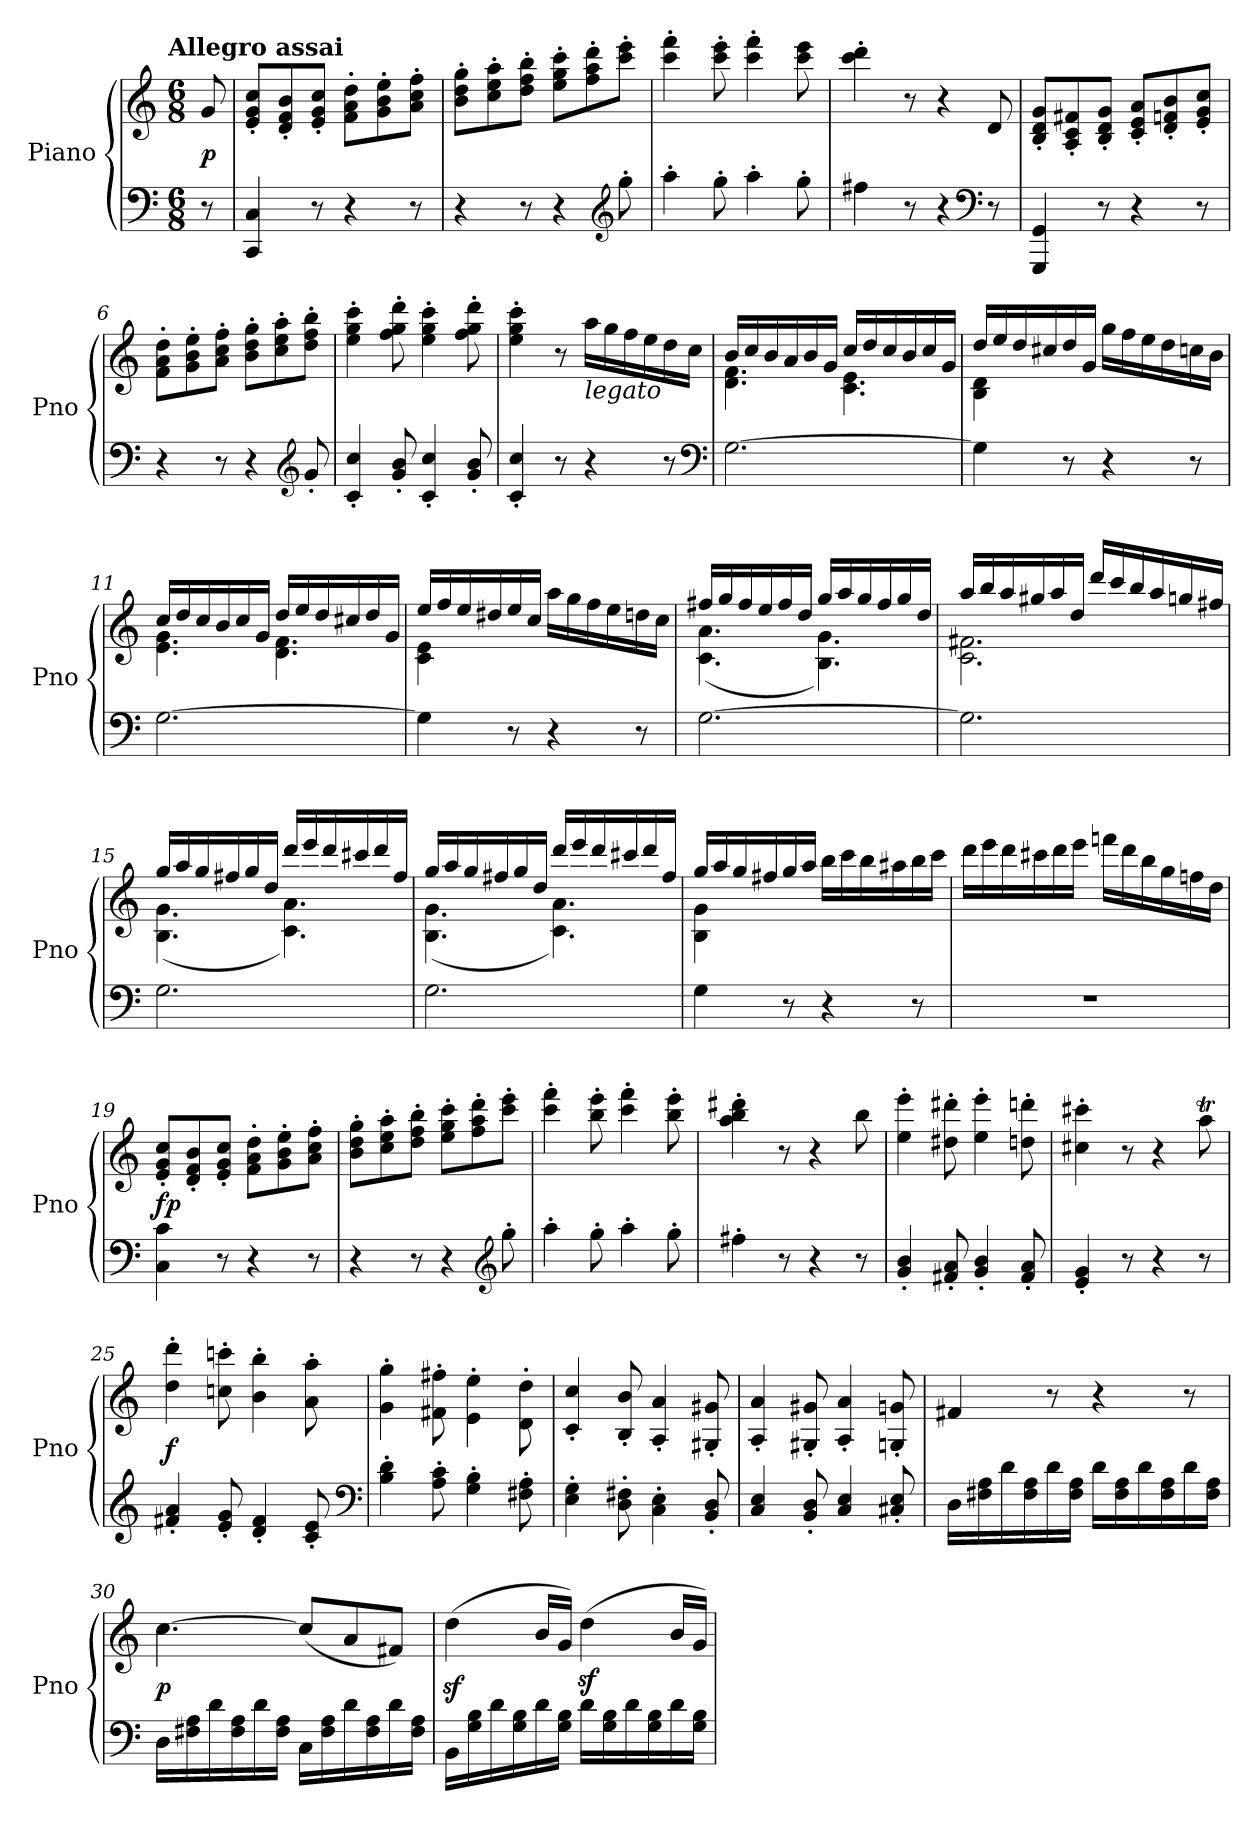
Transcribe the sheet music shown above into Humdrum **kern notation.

**kern	**kern	**dynam
*part1	*part1	*part1
*staff2	*staff1	*staff1/2
*I"Piano	*	*
*I'Pno	*	*
*clefF4	*clefG2	*
*k[]	*k[]	*
*C:	*C:	*
!!LO:TX:omd:t=Allegro assai
*M6/8	*M6/8	*
*MM180	*MM180	*
=	=	=
8r	8g	p
=1	=1	=1
4CC 4C	8e' 8g' 8cc'L	.
.	8d' 8f' 8b'	.
8r	8e' 8g' 8cc'J	.
4r	8f' 8a' 8dd'L	.
.	8g' 8b' 8ee'	.
8r	8a' 8cc' 8ff'J	.
=2	=2	=2
4r	8b' 8dd' 8gg'L	.
.	8cc' 8ee' 8aa'	.
8r	8dd' 8ff' 8bb'J	.
4r	8ee' 8gg' 8ccc'L	.
.	8ff' 8aa' 8ddd'	.
*clefG2	*	*
8gg'	8ccc' 8eee'J	.
=3	=3	=3
4aa'	4ccc' 4fff'	.
8gg'	8ccc' 8eee'	.
4aa'	4ccc' 4fff'	.
8gg'	8ccc 8eee	.
=4	=4	=4
4ff#X	4ccc' 4ddd'	.
8r	8r	.
4r	4r	.
*clefF4	*	*
8r	8d	.
=5	=5	=5
4GGG 4GG	8B' 8d' 8g'L	.
.	8A' 8c' 8f#X'	.
8r	8B' 8d' 8g'J	.
4r	8c' 8e' 8a'L	.
.	8d' 8fn' 8b'	.
8r	8e' 8g' 8cc'J	.
=6	=6	=6
4r	8f' 8a' 8dd'L	.
.	8g' 8b' 8ee'	.
8r	8a' 8cc' 8ff'J	.
4r	8b' 8dd' 8gg'L	.
.	8cc' 8ee' 8aa'	.
*clefG2	*	*
8g'	8dd' 8ff' 8bb'J	.
=7	=7	=7
4c' 4cc'	4ee' 4gg' 4ccc'	.
8g' 8b'	8ff' 8gg' 8ddd'	.
4c' 4cc'	4ee' 4gg' 4ccc'	.
8g' 8b'	8ff' 8gg' 8ddd'	.
=8	=8	=8
4c' 4cc'	4ee' 4gg' 4ccc'	.
8r	8r	.
!	!LO:TX:b:i:t=legato	!
4r	16aaLL	.
.	16gg	.
.	16ff	.
.	16ee	.
8r	16dd	.
.	16ccJJ	.
*clefF4	*	*
=9	=9	=9
*	*^	*
[2.G	16bLL	4.d 4.f	.
.	16cc	.	.
.	16b	.	.
.	16a	.	.
.	16b	.	.
.	16gJJ	.	.
.	16ccLL	4.c 4.e	.
.	16dd	.	.
.	16cc	.	.
.	16b	.	.
.	16cc	.	.
.	16gJJ	.	.
=10	=10	=10	=10
4G]	16ddLL	4B 4d	.
.	16ee	.	.
.	16dd	.	.
.	16cc#X	.	.
8r	16dd	8ryy	.
.	16gJJ	.	.
4r	16ggLL	4.ryy	.
.	16ff	.	.
.	16ee	.	.
.	16dd	.	.
8r	16ccn	.	.
.	16bJJ	.	.
=11	=11	=11	=11
[2.G	16ccLL	4.e 4.g	.
.	16dd	.	.
.	16cc	.	.
.	16b	.	.
.	16cc	.	.
.	16gJJ	.	.
.	16ddLL	4.d 4.f	.
.	16ee	.	.
.	16dd	.	.
.	16cc#X	.	.
.	16dd	.	.
.	16gJJ	.	.
=12	=12	=12	=12
4G]	16eeLL	4c 4e	.
.	16ff	.	.
.	16ee	.	.
.	16dd#X	.	.
8r	16ee	8ryy	.
.	16ccJJ	.	.
4r	16aaLL	4.ryy	.
.	16gg	.	.
.	16ff	.	.
.	16ee	.	.
8r	16ddn	.	.
.	16ccJJ	.	.
=13	=13	=13	=13
[2.G	16ff#XLL	(4.c 4.a	.
.	16gg	.	.
.	16ff#	.	.
.	16ee	.	.
.	16ff#	.	.
.	16ddJJ	.	.
.	16ggLL	4.B 4.g)	.
.	16aa	.	.
.	16gg	.	.
.	16ff#	.	.
.	16gg	.	.
.	16ddJJ	.	.
=14	=14	=14	=14
2.G]	16aaLL	2.c 2.f#X	.
.	16bb	.	.
.	16aa	.	.
.	16gg#X	.	.
.	16aa	.	.
.	16ddJJ	.	.
.	16dddLL	.	.
.	16ccc	.	.
.	16bb	.	.
.	16aa	.	.
.	16ggn	.	.
.	16ff#XJJ	.	.
=15	=15	=15	=15
2.G	16ggLL	(4.B 4.g	.
.	16aa	.	.
.	16gg	.	.
.	16ff#X	.	.
.	16gg	.	.
.	16ddJJ	.	.
.	16dddLL	4.c 4.a)	.
.	16eee	.	.
.	16ddd	.	.
.	16ccc#X	.	.
.	16ddd	.	.
.	16ff#JJ	.	.
=16	=16	=16	=16
2.G	16ggLL	(4.B 4.g	.
.	16aa	.	.
.	16gg	.	.
.	16ff#X	.	.
.	16gg	.	.
.	16ddJJ	.	.
.	16dddLL	4.c 4.a)	.
.	16eee	.	.
.	16ddd	.	.
.	16ccc#X	.	.
.	16ddd	.	.
.	16ff#JJ	.	.
=17	=17	=17	=17
4G	16ggLL	4B 4g	.
.	16aa	.	.
.	16gg	.	.
.	16ff#X	.	.
8r	16gg	8ryy	.
.	16aaJJ	.	.
4r	4.ryy	16bbLL	.
.	.	16ccc	.
.	.	16bb	.
.	.	16aa#X	.
8r	.	16bb	.
.	.	16cccJJ	.
*	*v	*v	*
=18	=18	=18
2.r	16dddLL	.
.	16eee	.
.	16ddd	.
.	16ccc#X	.
.	16ddd	.
.	16eeeJJ	.
.	16fffnLL	.
.	16ddd	.
.	16bb	.
.	16gg	.
.	16ffn	.
.	16ddJJ	.
=19	=19	=19
4C 4c	8e' 8g' 8cc'L	fp
.	8d' 8f' 8b'	.
8r	8e' 8g' 8cc'J	.
4r	8f' 8a' 8dd'L	.
.	8g' 8b' 8ee'	.
8r	8a' 8cc' 8ff'J	.
=20	=20	=20
4r	8b' 8dd' 8gg'L	.
.	8cc' 8ee' 8aa'	.
8r	8dd' 8ff' 8bb'J	.
4r	8ee' 8gg' 8ccc'L	.
.	8ff' 8aa' 8ddd'	.
*clefG2	*	*
8gg'	8ccc' 8eee'J	.
=21	=21	=21
4aa'	4ccc' 4fff'	.
8gg'	8bb' 8eee'	.
4aa'	4ccc' 4fff'	.
8gg'	8bb' 8eee'	.
=22	=22	=22
4ff#X'	4aa' 4bb' 4ddd#X'	.
8r	8r	.
4r	4r	.
8r	8bb	.
=23	=23	=23
4g' 4b'	4ee' 4eee'	.
8f#X' 8a'	8dd#X' 8ddd#X'	.
4g' 4b'	4ee' 4eee'	.
8f#' 8a'	8ddn' 8dddn'	.
=24	=24	=24
4e' 4g'	4cc#X' 4ccc#X'	.
8r	8r	.
4r	4r	.
8r	8aaT	.
=25	=25	=25
4f#X' 4a'	4dd' 4ddd'	f
8e' 8g'	8ccn' 8cccn'	.
4d' 4f#'	4b' 4bb'	.
8c' 8e'	8a' 8aa'	.
*clefF4	*	*
=26	=26	=26
4B' 4d'	4g' 4gg'	.
8A' 8c'	8f#X' 8ff#X'	.
4G' 4B'	4e'\ 4ee'\	.
8F#X' 8A'	8d'\ 8dd'\	.
=27	=27	=27
4E' 4G'	4c' 4cc'	.
8D' 8F#X'	8B' 8b'	.
4C' 4E'	4A' 4a'	.
8BB' 8D'	8G#X' 8g#X'	.
=28	=28	=28
4C/ 4E/	4A' 4a'	.
8BB' 8D'	8G#X' 8g#X'	.
4C/ 4E/	4A' 4a'	.
8C#X'/ 8E'/	8Gn' 8gn'	.
=29	=29	=29
16DLL	4f#X	.
16F#X 16A	.	.
16d	.	.
16F# 16A	.	.
16d	8r	.
16F# 16AJJ	.	.
16dLL	4r	.
16F# 16A	.	.
16d	.	.
16F# 16A	.	.
16d	8r	.
16F# 16AJJ	.	.
=30	=30	=30
16DLL	[4.cc	p
16F#X 16A	.	.
16d	.	.
16F# 16A	.	.
16d	.	.
16F# 16AJJ	.	.
16CLL	(8ccL]	.
16F# 16A	.	.
16d	8a	.
16F# 16A	.	.
16d	8f#XJ)	.
16F# 16AJJ	.	.
=31	=31	=31
16BBLL	(4ddz	.
16G 16B	.	.
16d	.	.
16G 16B	.	.
16d	16bLL	.
16G 16BJJ	16gJJ)	.
16dLL	(4ddz	.
16G 16B	.	.
16d	.	.
16G 16B	.	.
16d	16bLL	.
16G 16BJJ	16gJJ)	.
=	=	=
*-	*-	*-
